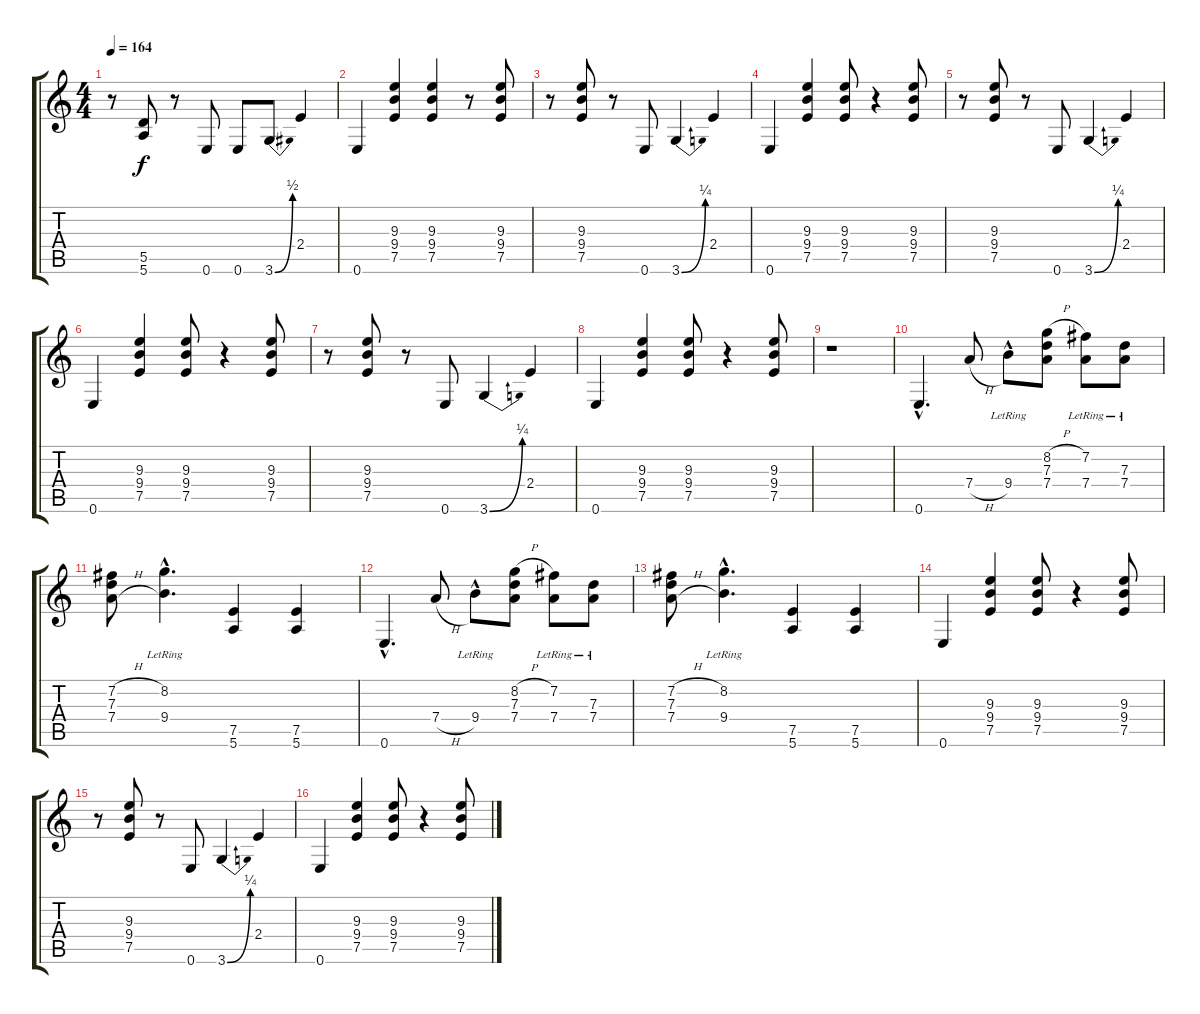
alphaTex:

\track "" {instrument distortionguitar}
\staff {score tabs}
\tuning (E4 B3 G3 D3 A2 E2) {hide}
\ts (4 4)
\tempo 164
\clef g2
\ks c
r.8{dy f} (5.5 5.6).8 r.8 0.6.8 0.6.8 3.6{be (bend 0 0 60 2)}.8 2.4.4 |
0.6.4 (9.3 9.4 7.5).4 (9.3 9.4 7.5).4 r.8 (9.3 9.4 7.5).8 |
r.8 (9.3 9.4 7.5).8 r.8 0.6.8 3.6{be (bend 0 0 60 1)}.4 2.4.4 |
0.6.4 (9.3 9.4 7.5).4 (9.3 9.4 7.5).8 r.4 (9.3 9.4 7.5).8 |
r.8 (9.3 9.4 7.5).8 r.8 0.6.8 3.6{be (bend 0 0 60 1)}.4 2.4.4 |
0.6.4 (9.3 9.4 7.5).4 (9.3 9.4 7.5).8 r.4 (9.3 9.4 7.5).8 |
r.8 (9.3 9.4 7.5).8 r.8 0.6.8 3.6{be (bend 0 0 60 1)}.4 2.4.4 |
0.6.4 (9.3 9.4 7.5).4 (9.3 9.4 7.5).8 r.4 (9.3 9.4 7.5).8 |
r.1 |
0.6{hac}.4{d} 7.4{h}.8 9.4{hac lr}.8 (8.2{h} 7.3 7.4).8 (7.2{lr} 7.4{lr}).8 (7.3{lr} 7.4{lr}).8 |
(7.2{h} 7.3 7.4{h}).8 (8.2{hac lr} 9.4{hac lr}).4{d} (7.5 5.6).4 (7.5 5.6).4 |
0.6{hac}.4{d} 7.4{h}.8 9.4{hac lr}.8 (8.2{h} 7.3 7.4).8 (7.2{lr} 7.4{lr}).8 (7.3{lr} 7.4{lr}).8 |
(7.2{h} 7.3 7.4{h}).8 (8.2{hac lr} 9.4{hac lr}).4{d} (7.5 5.6).4 (7.5 5.6).4 |
0.6.4 (9.3 9.4 7.5).4 (9.3 9.4 7.5).8 r.4 (9.3 9.4 7.5).8 |
r.8 (9.3 9.4 7.5).8 r.8 0.6.8 3.6{be (bend 0 0 60 1)}.4 2.4.4 |
0.6.4 (9.3 9.4 7.5).4 (9.3 9.4 7.5).8 r.4 (9.3 9.4 7.5).8
